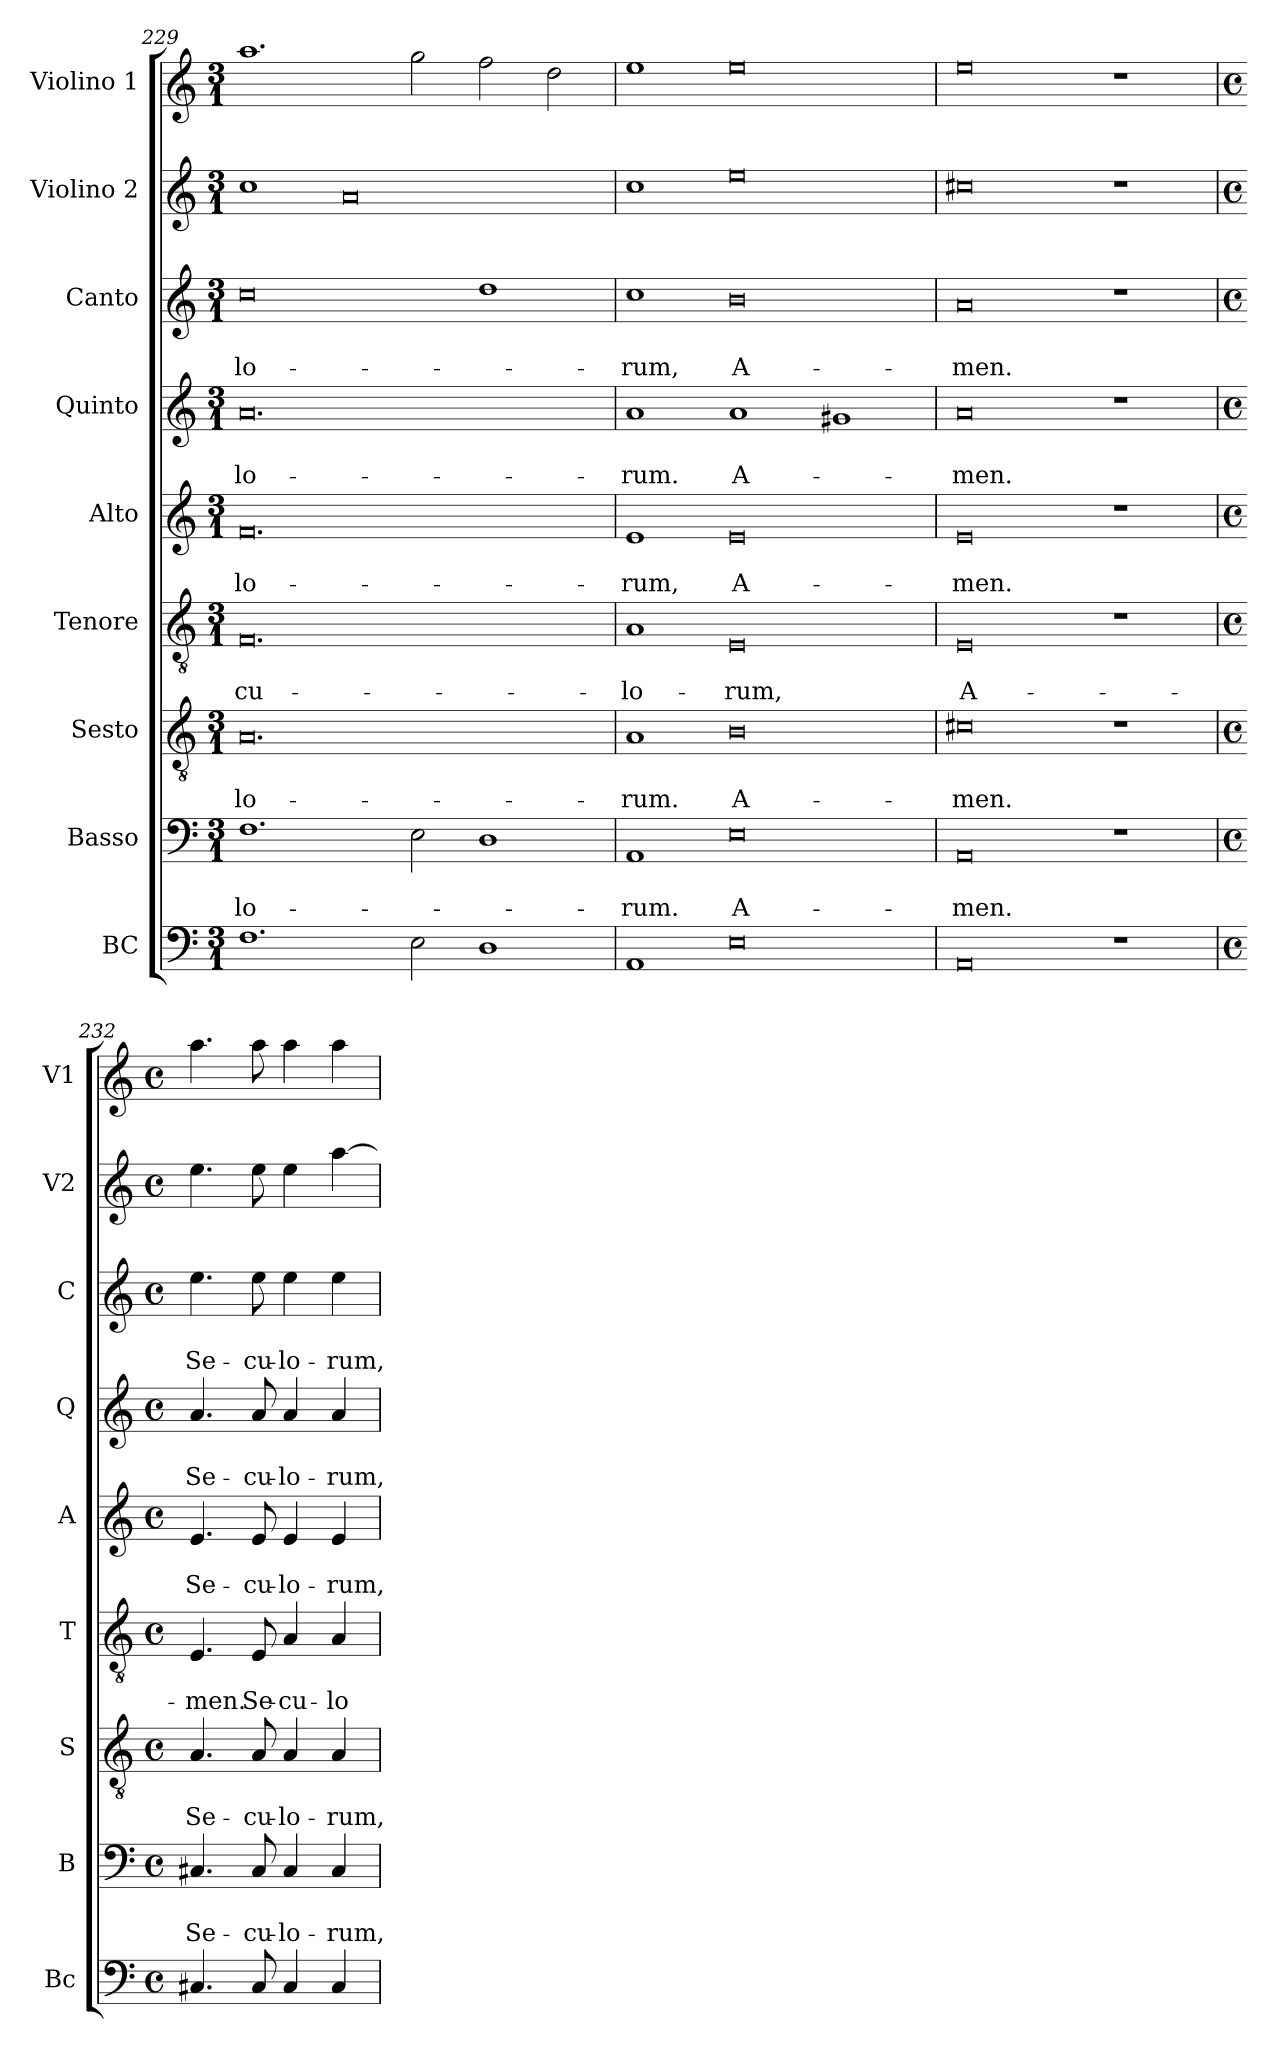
**kern	**kern	**text	**text	**kern	**text	**text	**kern	**text	**text	**kern	**text	**text	**kern	**text	**text	**kern	**text	**text	**kern	**kern
*part9	*part8	*part8	*part8	*part7	*part7	*part7	*part6	*part6	*part6	*part5	*part5	*part5	*part4	*part4	*part4	*part3	*part3	*part3	*part2	*part1
*staff9	*staff8	*staff8	*staff8	*staff7	*staff7	*staff7	*staff6	*staff6	*staff6	*staff5	*staff5	*staff5	*staff4	*staff4	*staff4	*staff3	*staff3	*staff3	*staff2	*staff1
*I"BC	*I"Basso	*	*	*I"Sesto	*	*	*I"Tenore	*	*	*I"Alto	*	*	*I"Quinto	*	*	*I"Canto	*	*	*I"Violino 2	*I"Violino 1
*I'Bc	*I'B	*	*	*I'S	*	*	*I'T	*	*	*I'A	*	*	*I'Q	*	*	*I'C	*	*	*I'V2	*I'V1
*clefF4	*clefF4	*	*	*clefGv2	*	*	*clefGv2	*	*	*clefG2	*	*	*clefG2	*	*	*clefG2	*	*	*clefG2	*clefG2
*k[]	*k[]	*	*	*k[]	*	*	*k[]	*	*	*k[]	*	*	*k[]	*	*	*k[]	*	*	*k[]	*k[]
*C:	*C:	*	*	*C:	*	*	*C:	*	*	*C:	*	*	*C:	*	*	*C:	*	*	*C:	*C:
*M3/1	*M3/1	*	*	*M3/1	*	*	*M3/1	*	*	*M3/1	*	*	*M3/1	*	*	*M3/1	*	*	*M3/1	*M3/1
=229	=229	=229	=229	=229	=229	=229	=229	=229	=229	=229	=229	=229	=229	=229	=229	=229	=229	=229	=229	=229
!	!	!	!LO:LY:b	!	!	!LO:LY:b	!	!	!LO:LY:b	!	!	!LO:LY:b	!	!	!LO:LY:b	!	!	!LO:LY:b	!	!
1.F	1.F	.	-lo-	0.A	.	-lo-	0.F	.	-cu-	0.f	.	-lo-	0.a	.	-lo-	0cc	.	-lo-	1cc	1.aa
.	.	.	.	.	.	.	.	.	.	.	.	.	.	.	.	.	.	.	0a	.
2E\	2E\	.	.	.	.	.	.	.	.	.	.	.	.	.	.	.	.	.	.	2gg\
1D	1D	.	.	.	.	.	.	.	.	.	.	.	.	.	.	1dd	.	.	.	2ff\
.	.	.	.	.	.	.	.	.	.	.	.	.	.	.	.	.	.	.	.	2dd\
=230	=230	=230	=230	=230	=230	=230	=230	=230	=230	=230	=230	=230	=230	=230	=230	=230	=230	=230	=230	=230
!	!	!	!LO:LY:b	!	!	!LO:LY:b	!	!	!LO:LY:b	!	!	!LO:LY:b	!	!	!LO:LY:b	!	!	!LO:LY:b	!	!
1AA	1AA	.	-rum.	1A	.	-rum.	1A	.	-lo-	1e	.	-rum,	1a	.	-rum.	1cc	.	-rum,	1cc	1ee
!	!	!	!LO:LY:b	!	!	!LO:LY:b	!	!	!LO:LY:b	!	!	!LO:LY:b	!	!	!LO:LY:b	!	!	!LO:LY:b	!	!
0E	0E	.	A-	0B	.	A-	0E	.	-rum,	0e	.	A-	1a	.	A-	0b	.	A-	0ee	0ee
.	.	.	.	.	.	.	.	.	.	.	.	.	1g#X	.	.	.	.	.	.	.
=231	=231	=231	=231	=231	=231	=231	=231	=231	=231	=231	=231	=231	=231	=231	=231	=231	=231	=231	=231	=231
!	!	!	!LO:LY:b	!	!	!LO:LY:b	!	!	!LO:LY:b	!	!	!LO:LY:b	!	!	!LO:LY:b	!	!	!LO:LY:b	!	!
0AA	0AA	.	-men.	0c#X	.	-men.	0E	.	A-	0e	.	-men.	0a	.	-men.	0a	.	-men.	0cc#X	0ee
1r	1r	.	.	1r	.	.	1r	.	.	1r	.	.	1r	.	.	1r	.	.	1r	1r
!!LO:LB:g=z
=232	=232	=232	=232	=232	=232	=232	=232	=232	=232	=232	=232	=232	=232	=232	=232	=232	=232	=232	=232	=232
*M4/4	*M4/4	*	*	*M4/4	*	*	*M4/4	*	*	*M4/4	*	*	*M4/4	*	*	*M4/4	*	*	*M4/4	*M4/4
*met(c)	*met(c)	*	*	*met(c)	*	*	*met(c)	*	*	*met(c)	*	*	*met(c)	*	*	*met(c)	*	*	*met(c)	*met(c)
!	!	!	!LO:LY:b	!	!	!LO:LY:b	!	!	!LO:LY:b	!	!	!LO:LY:b	!	!	!LO:LY:b	!	!	!LO:LY:b	!	!
4.C#X/	4.C#X/	.	Se-	4.A/	.	Se-	4.E/	.	-men.	4.e/	.	Se-	4.a/	.	Se-	4.ee\	.	Se-	4.ee\	4.aa\
!	!	!	!LO:LY:b	!	!	!LO:LY:b	!	!	!LO:LY:b	!	!	!LO:LY:b	!	!	!LO:LY:b	!	!	!LO:LY:b	!	!
8C#/	8C#/	.	-cu-	8A/	.	-cu-	8E/	.	Se-	8e/	.	-cu-	8a/	.	-cu-	8ee\	.	-cu-	8ee\	8aa\
!	!	!	!LO:LY:b	!	!	!LO:LY:b	!	!	!LO:LY:b	!	!	!LO:LY:b	!	!	!LO:LY:b	!	!	!LO:LY:b	!	!
4C#/	4C#/	.	-lo-	4A/	.	-lo-	4A/	.	-cu-	4e/	.	-lo-	4a/	.	-lo-	4ee\	.	-lo-	4ee\	4aa\
!	!	!	!LO:LY:b	!	!	!LO:LY:b	!	!	!LO:LY:b	!	!	!LO:LY:b	!	!	!LO:LY:b	!	!	!LO:LY:b	!	!
4C#/	4C#/	.	-rum,	4A/	.	-rum,	4A/	.	-lo-	4e/	.	-rum,	4a/	.	-rum,	4ee\	.	-rum,	[4aa\	4aa\
=	=	=	=	=	=	=	=	=	=	=	=	=	=	=	=	=	=	=	=	=
*-	*-	*-	*-	*-	*-	*-	*-	*-	*-	*-	*-	*-	*-	*-	*-	*-	*-	*-	*-	*-
